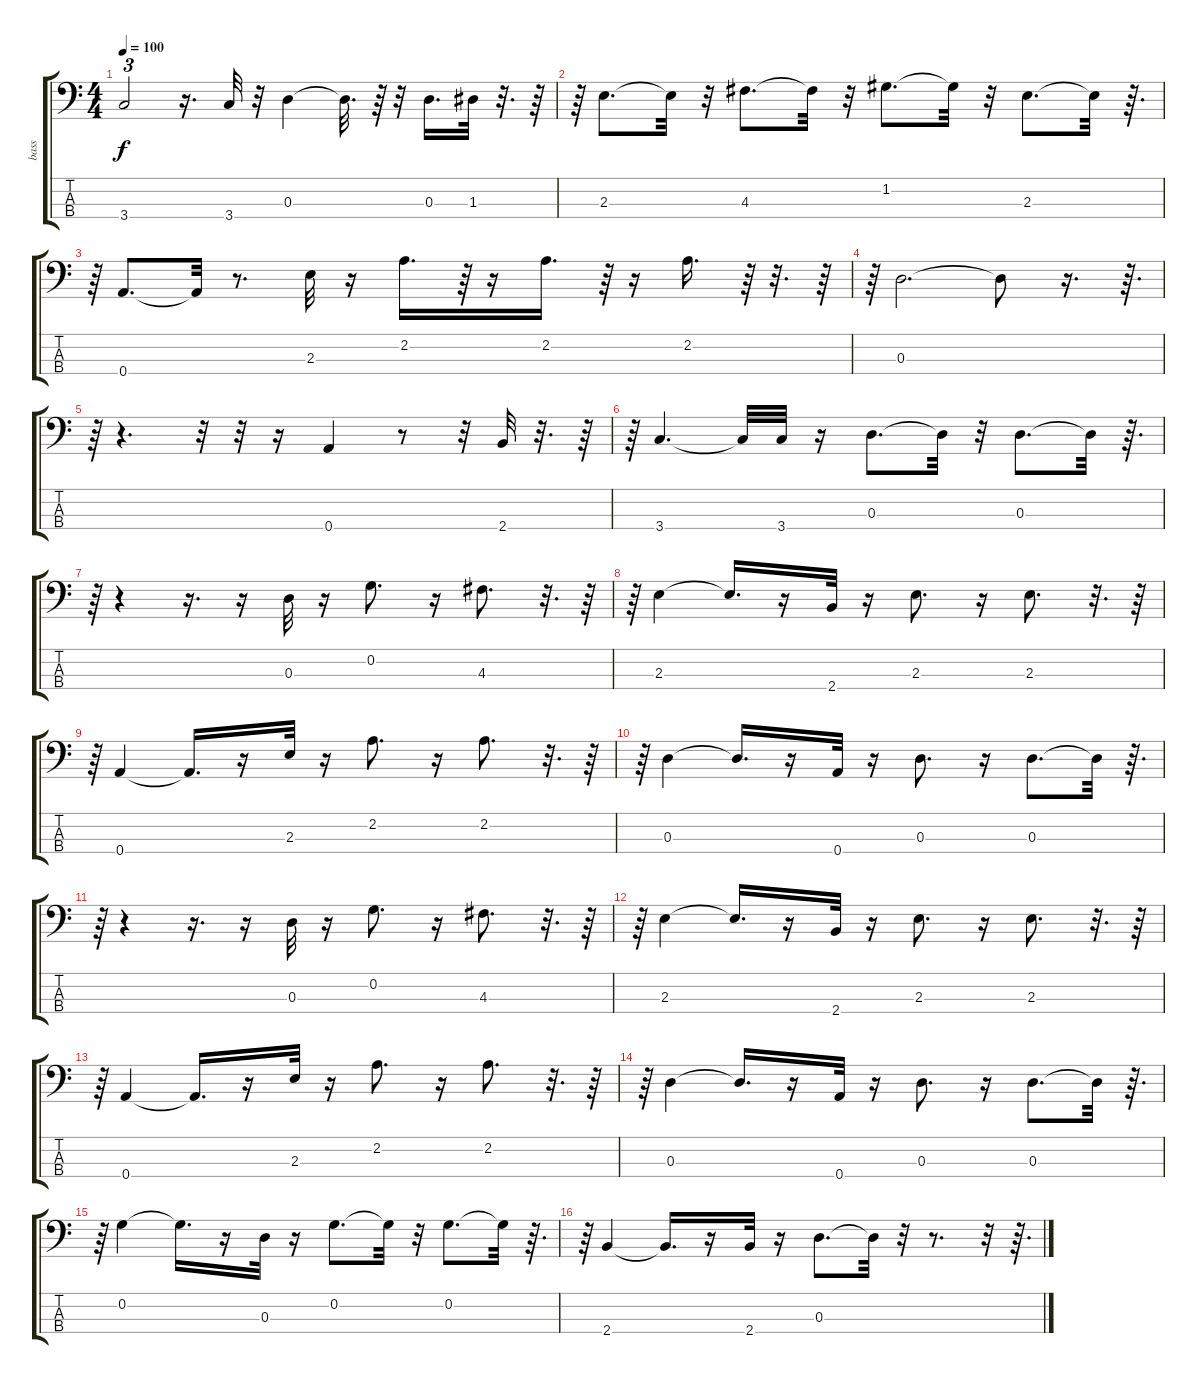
\track ("bass" "bass") {instrument electricbassfinger}
\staff {score tabs}
\tuning (C-1 G2 D2 A1) {hide}
\ts (4 4)
\tempo 100
\clef f4
\ks c
3.4{t}.2{tu (3 2) dy f} r.16{d} 3.4.32 r.32 0.3.4 0.3{t}.32{d} r.64 r.32 0.3.16{d} 1.3.32 r.32{d} r.64 |
r.64 2.3.8{d} 2.3{t}.32 r.32 4.3.8{d} 4.3{t}.32 r.32 1.2.8{d} 1.2{t}.32 r.32 2.3.8{d} 2.3{t}.32 r.64{d} |
r.64 0.4.8{d} 0.4{t}.32 r.8{d} 2.3.32 r.16 2.2.16{d} r.64 r.16 2.2.16{d} r.64 r.16 2.2.16{d} r.64 r.32{d} r.64 |
r.64 0.3.2{d} 0.3{t}.8 r.16{d} r.64{d} |
r.64 r.4{d} r.32 r.32 r.16 0.4.4 r.8 r.32 2.4.32 r.32{d} r.64 |
r.64 3.4.4{d} 3.4{t}.32 3.4.32 r.16 0.3.8{d} 0.3{t}.32 r.32 0.3.8{d} 0.3{t}.32 r.64{d} |
r.64 r.4 r.16{d} r.16 0.3.32 r.16 0.2.8{d} r.16 4.3.8{d} r.32{d} r.64 |
r.64 2.3.4 2.3{t}.16{d} r.16 2.4.32 r.16 2.3.8{d} r.16 2.3.8{d} r.32{d} r.64 |
r.64 0.4.4 0.4{t}.16{d} r.16 2.3.32 r.16 2.2.8{d} r.16 2.2.8{d} r.32{d} r.64 |
r.64 0.3.4 0.3{t}.16{d} r.16 0.4.32 r.16 0.3.8{d} r.16 0.3.8{d} 0.3{t}.32 r.64{d} |
r.64 r.4 r.16{d} r.16 0.3.32 r.16 0.2.8{d} r.16 4.3.8{d} r.32{d} r.64 |
r.64 2.3.4 2.3{t}.16{d} r.16 2.4.32 r.16 2.3.8{d} r.16 2.3.8{d} r.32{d} r.64 |
r.64 0.4.4 0.4{t}.16{d} r.16 2.3.32 r.16 2.2.8{d} r.16 2.2.8{d} r.32{d} r.64 |
r.64 0.3.4 0.3{t}.16{d} r.16 0.4.32 r.16 0.3.8{d} r.16 0.3.8{d} 0.3{t}.32 r.64{d} |
r.64 0.2.4 0.2{t}.16{d} r.16 0.3.32 r.16 0.2.8{d} 0.2{t}.32 r.32 0.2.8{d} 0.2{t}.32 r.64{d} |
r.64 2.4.4 2.4{t}.16{d} r.16 2.4.32 r.16 0.3.8{d} 0.3{t}.32 r.32 r.8{d} r.32 r.64{d}
